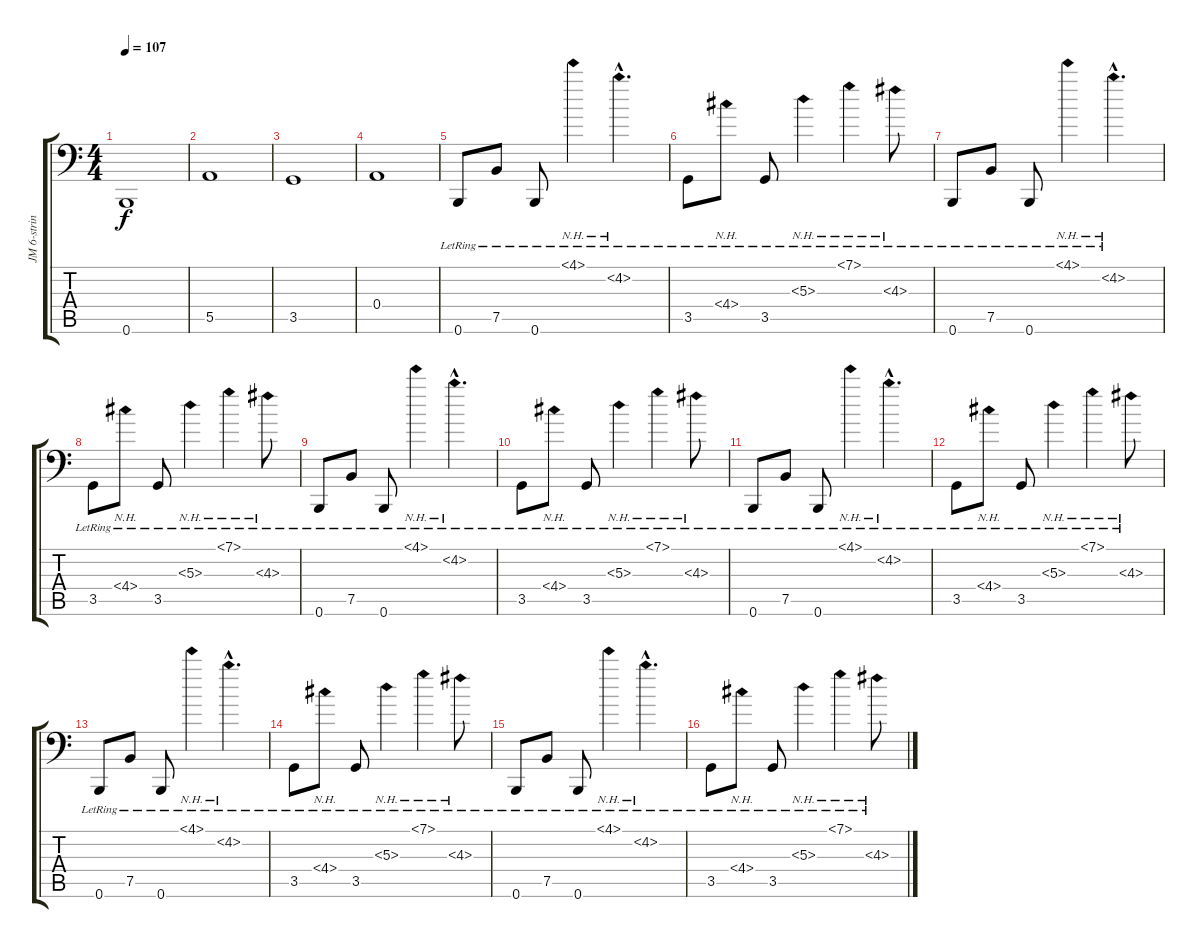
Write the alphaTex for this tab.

\track ("JM 6-string Bass" "JM 6-strin") {instrument electricbassfinger}
\staff {score tabs}
\tuning (C3 G2 D2 A1 E1 B0) {hide}
\ts (4 4)
\tempo 107
\clef f4
\ks c
0.6.1{dy f} |
5.5.1 |
3.5.1 |
0.4.1 |
0.6{lr}.8 7.5{lr}.8 0.6{lr}.8 4.1{nh lr}.4 4.2{nh hac lr}.4{d} |
3.5{lr}.8 4.4{nh lr}.8 3.5{lr}.8 5.3{nh lr}.4 7.1{nh lr}.4 4.3{nh lr}.8 |
0.6{lr}.8 7.5{lr}.8 0.6{lr}.8 4.1{nh lr}.4 4.2{nh hac lr}.4{d} |
3.5{lr}.8 4.4{nh lr}.8 3.5{lr}.8 5.3{nh lr}.4 7.1{nh lr}.4 4.3{nh lr}.8 |
0.6{lr}.8 7.5{lr}.8 0.6{lr}.8 4.1{nh lr}.4 4.2{nh hac lr}.4{d} |
3.5{lr}.8 4.4{nh lr}.8 3.5{lr}.8 5.3{nh lr}.4 7.1{nh lr}.4 4.3{nh lr}.8 |
0.6{lr}.8 7.5{lr}.8 0.6{lr}.8 4.1{nh lr}.4 4.2{nh hac lr}.4{d} |
3.5{lr}.8 4.4{nh lr}.8 3.5{lr}.8 5.3{nh lr}.4 7.1{nh lr}.4 4.3{nh lr}.8 |
0.6{lr}.8 7.5{lr}.8 0.6{lr}.8 4.1{nh lr}.4 4.2{nh hac lr}.4{d} |
3.5{lr}.8 4.4{nh lr}.8 3.5{lr}.8 5.3{nh lr}.4 7.1{nh lr}.4 4.3{nh lr}.8 |
0.6{lr}.8 7.5{lr}.8 0.6{lr}.8 4.1{nh lr}.4 4.2{nh hac lr}.4{d} |
3.5{lr}.8 4.4{nh lr}.8 3.5{lr}.8 5.3{nh lr}.4 7.1{nh lr}.4 4.3{nh lr}.8
